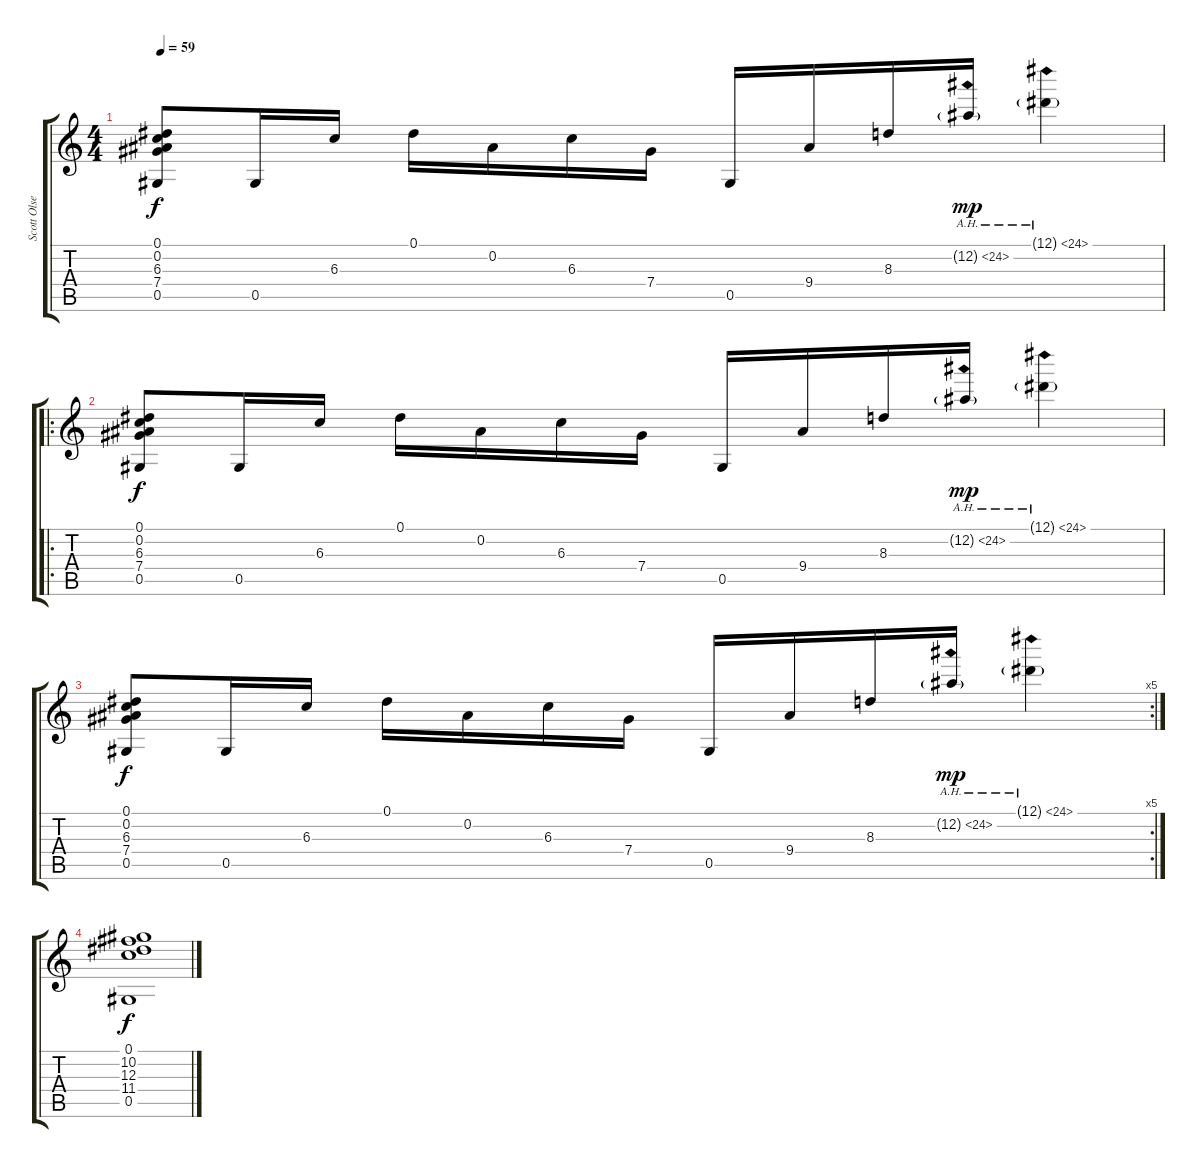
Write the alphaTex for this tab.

\track ("Scott Olsen" "Scott Olse") {instrument acousticguitarsteel}
\staff {score tabs}
\tuning (Eb4 Bb3 Gb3 Db3 Ab2 Eb2) {hide}
\ts (4 4)
\tempo 59
\clef g2
\ks c
(0.1 0.2 6.3 7.4 0.5).8{dy f} 0.5.16 6.3.16 0.1.16 0.2.16 6.3.16 7.4.16 0.5.16 9.4.16 8.3.16 12.2{ah 12 g}.16{dy mp} 12.1{ah 12 g}.4 |
\ro
(0.1 0.2 6.3 7.4 0.5).8{dy f} 0.5.16 6.3.16 0.1.16 0.2.16 6.3.16 7.4.16 0.5.16 9.4.16 8.3.16 12.2{ah 12 g}.16{dy mp} 12.1{ah 12 g}.4 |
\rc 5
(0.1 0.2 6.3 7.4 0.5).8{dy f} 0.5.16 6.3.16 0.1.16 0.2.16 6.3.16 7.4.16 0.5.16 9.4.16 8.3.16 12.2{ah 12 g}.16{dy mp} 12.1{ah 12 g}.4 |
(0.1 10.2 12.3 11.4 0.5).1{dy f}
